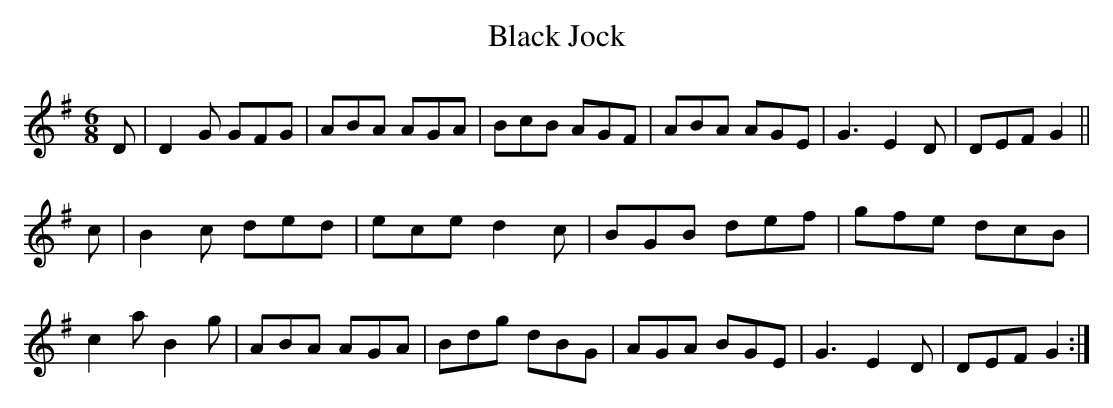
X:1
T:Black Jock
M:6/8
K:G
D|\
D2G GFG| ABA AGA| BcB AGF| ABA AGE| G3 E2D| DEF G2||
c|\
B2c ded| ece d2c| BGB def| gfe dcB|
c2a B2g| ABA AGA| Bdg dBG| AGA BGE| G3E2D| DEF G2:|
